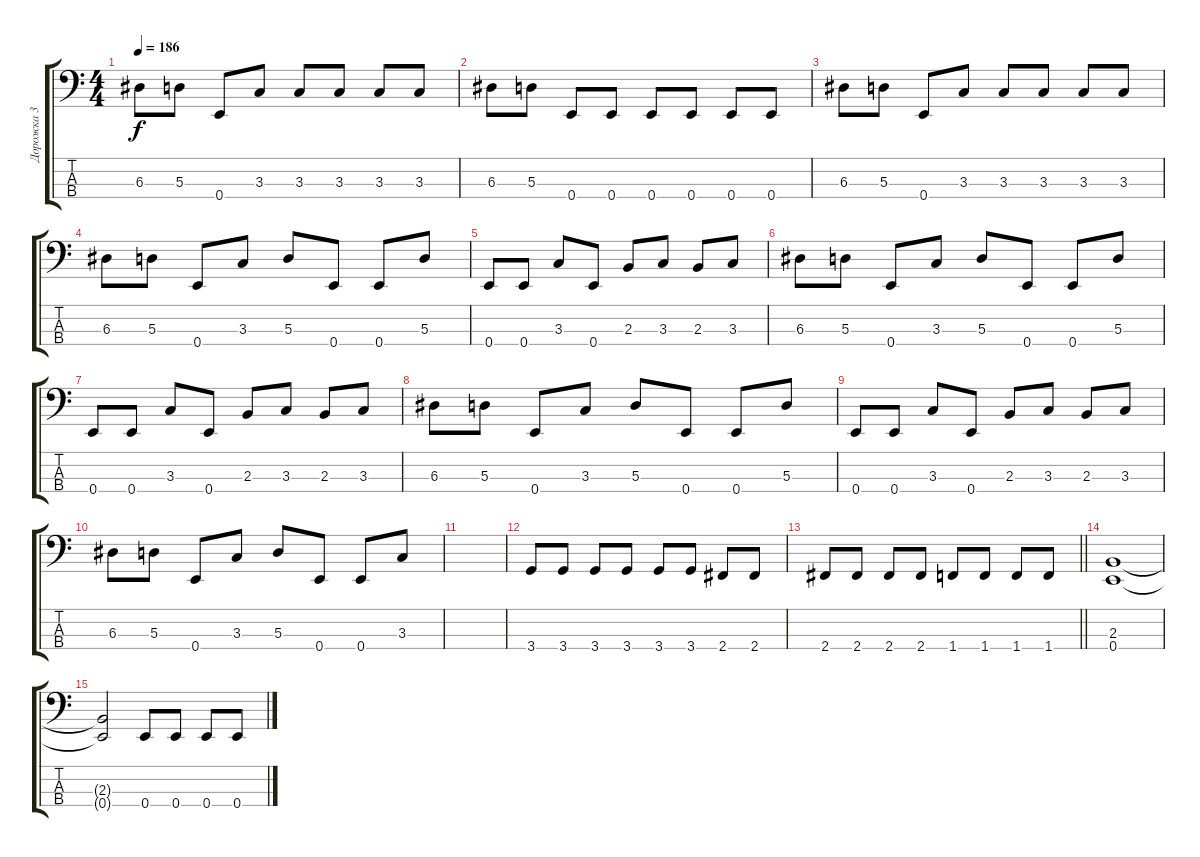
\track ("Дорожка 3" "Дорожка 3") {instrument electricbasspick}
\staff {score tabs}
\tuning (G2 D2 A1 E1) {hide}
\ts (4 4)
\tempo 186
\clef f4
\ks c
6.3.8{dy f} 5.3.8 0.4.8 3.3.8 3.3.8 3.3.8 3.3.8 3.3.8 |
6.3.8 5.3.8 0.4.8 0.4.8 0.4.8 0.4.8 0.4.8 0.4.8 |
6.3.8 5.3.8 0.4.8 3.3.8 3.3.8 3.3.8 3.3.8 3.3.8 |
6.3.8 5.3.8 0.4.8 3.3.8 5.3.8 0.4.8 0.4.8 5.3.8 |
0.4.8 0.4.8 3.3.8 0.4.8 2.3.8 3.3.8 2.3.8 3.3.8 |
6.3.8 5.3.8 0.4.8 3.3.8 5.3.8 0.4.8 0.4.8 5.3.8 |
0.4.8 0.4.8 3.3.8 0.4.8 2.3.8 3.3.8 2.3.8 3.3.8 |
6.3.8 5.3.8 0.4.8 3.3.8 5.3.8 0.4.8 0.4.8 5.3.8 |
0.4.8 0.4.8 3.3.8 0.4.8 2.3.8 3.3.8 2.3.8 3.3.8 |
6.3.8 5.3.8 0.4.8 3.3.8 5.3.8 0.4.8 0.4.8 3.3.8 |
|
3.4.8 3.4.8 3.4.8 3.4.8 3.4.8 3.4.8 2.4.8 2.4.8 |
\barLineRight lightlight
2.4.8 2.4.8 2.4.8 2.4.8 1.4.8 1.4.8 1.4.8 1.4.8 |
(2.3 0.4).1 |
(2.3{t} 0.4{t}).2 0.4.8 0.4.8 0.4.8 0.4.8
